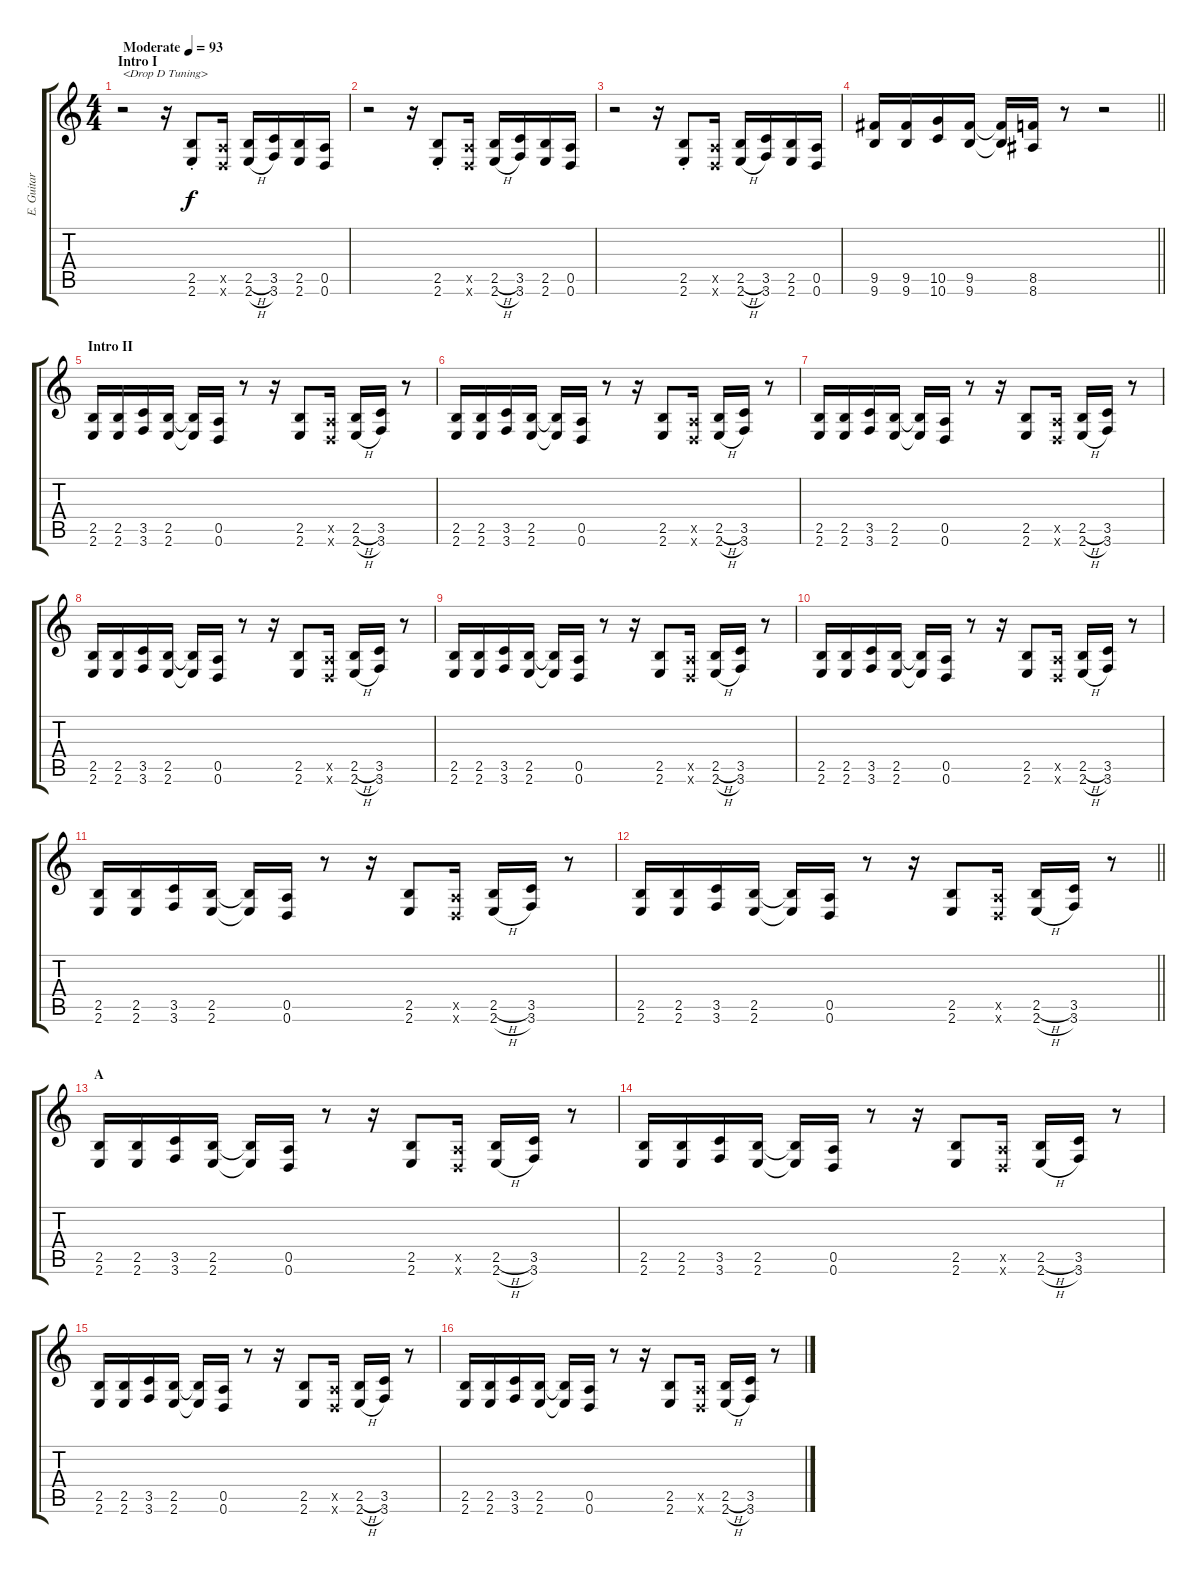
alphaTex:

\track ("E. Guitar II" "E. Guitar ") {instrument overdrivenguitar}
\staff {score tabs}
\tuning (E4 B3 G3 D3 A2 D2) {hide}
\ts (4 4)
\section ("" "Intro I")
\tempo (93 "Moderate")
\clef g2
\ks c
r.2{txt "<Drop D Tuning>" dy f instrument overdrivenguitar} r.16 (2.5{st} 2.6{st}).8 (0.5{x} 0.6{x}).16 (2.5{h} 2.6{h}).16 (3.5 3.6).16 (2.5 2.6).16 (0.5 0.6).16 |
r.2 r.16 (2.5{st} 2.6{st}).8 (0.5{x} 0.6{x}).16 (2.5{h} 2.6{h}).16 (3.5 3.6).16 (2.5 2.6).16 (0.5 0.6).16 |
r.2 r.16 (2.5{st} 2.6{st}).8 (0.5{x} 0.6{x}).16 (2.5{h} 2.6{h}).16 (3.5 3.6).16 (2.5 2.6).16 (0.5 0.6).16 |
\barLineRight lightlight
(9.5 9.6).16 (9.5 9.6).16 (10.5 10.6).16 (9.5 9.6).16 (9.5{t} 9.6{t}).16 (8.5 8.6).16 r.8 r.2 |
\section ("" "Intro II")
(2.5 2.6).16 (2.5 2.6).16 (3.5 3.6).16 (2.5 2.6).16 (2.5{t} 2.6{t}).16 (0.5 0.6).16 r.8 r.16 (2.5 2.6).8 (0.5{x} 0.6{x}).16 (2.5{h} 2.6{h}).16 (3.5 3.6).16 r.8 |
(2.5 2.6).16 (2.5 2.6).16 (3.5 3.6).16 (2.5 2.6).16 (2.5{t} 2.6{t}).16 (0.5 0.6).16 r.8 r.16 (2.5 2.6).8 (0.5{x} 0.6{x}).16 (2.5{h} 2.6{h}).16 (3.5 3.6).16 r.8 |
(2.5 2.6).16 (2.5 2.6).16 (3.5 3.6).16 (2.5 2.6).16 (2.5{t} 2.6{t}).16 (0.5 0.6).16 r.8 r.16 (2.5 2.6).8 (0.5{x} 0.6{x}).16 (2.5{h} 2.6{h}).16 (3.5 3.6).16 r.8 |
(2.5 2.6).16 (2.5 2.6).16 (3.5 3.6).16 (2.5 2.6).16 (2.5{t} 2.6{t}).16 (0.5 0.6).16 r.8 r.16 (2.5 2.6).8 (0.5{x} 0.6{x}).16 (2.5{h} 2.6{h}).16 (3.5 3.6).16 r.8 |
(2.5 2.6).16 (2.5 2.6).16 (3.5 3.6).16 (2.5 2.6).16 (2.5{t} 2.6{t}).16 (0.5 0.6).16 r.8 r.16 (2.5 2.6).8 (0.5{x} 0.6{x}).16 (2.5{h} 2.6{h}).16 (3.5 3.6).16 r.8 |
(2.5 2.6).16 (2.5 2.6).16 (3.5 3.6).16 (2.5 2.6).16 (2.5{t} 2.6{t}).16 (0.5 0.6).16 r.8 r.16 (2.5 2.6).8 (0.5{x} 0.6{x}).16 (2.5{h} 2.6{h}).16 (3.5 3.6).16 r.8 |
(2.5 2.6).16 (2.5 2.6).16 (3.5 3.6).16 (2.5 2.6).16 (2.5{t} 2.6{t}).16 (0.5 0.6).16 r.8 r.16 (2.5 2.6).8 (0.5{x} 0.6{x}).16 (2.5{h} 2.6{h}).16 (3.5 3.6).16 r.8 |
\barLineRight lightlight
(2.5 2.6).16 (2.5 2.6).16 (3.5 3.6).16 (2.5 2.6).16 (2.5{t} 2.6{t}).16 (0.5 0.6).16 r.8 r.16 (2.5 2.6).8 (0.5{x} 0.6{x}).16 (2.5{h} 2.6{h}).16 (3.5 3.6).16 r.8 |
\section ("" "A")
(2.5 2.6).16 (2.5 2.6).16 (3.5 3.6).16 (2.5 2.6).16 (2.5{t} 2.6{t}).16 (0.5 0.6).16 r.8 r.16 (2.5 2.6).8 (0.5{x} 0.6{x}).16 (2.5{h} 2.6{h}).16 (3.5 3.6).16 r.8 |
(2.5 2.6).16 (2.5 2.6).16 (3.5 3.6).16 (2.5 2.6).16 (2.5{t} 2.6{t}).16 (0.5 0.6).16 r.8 r.16 (2.5 2.6).8 (0.5{x} 0.6{x}).16 (2.5{h} 2.6{h}).16 (3.5 3.6).16 r.8 |
(2.5 2.6).16 (2.5 2.6).16 (3.5 3.6).16 (2.5 2.6).16 (2.5{t} 2.6{t}).16 (0.5 0.6).16 r.8 r.16 (2.5 2.6).8 (0.5{x} 0.6{x}).16 (2.5{h} 2.6{h}).16 (3.5 3.6).16 r.8 |
(2.5 2.6).16 (2.5 2.6).16 (3.5 3.6).16 (2.5 2.6).16 (2.5{t} 2.6{t}).16 (0.5 0.6).16 r.8 r.16 (2.5 2.6).8 (0.5{x} 0.6{x}).16 (2.5{h} 2.6{h}).16 (3.5 3.6).16 r.8
